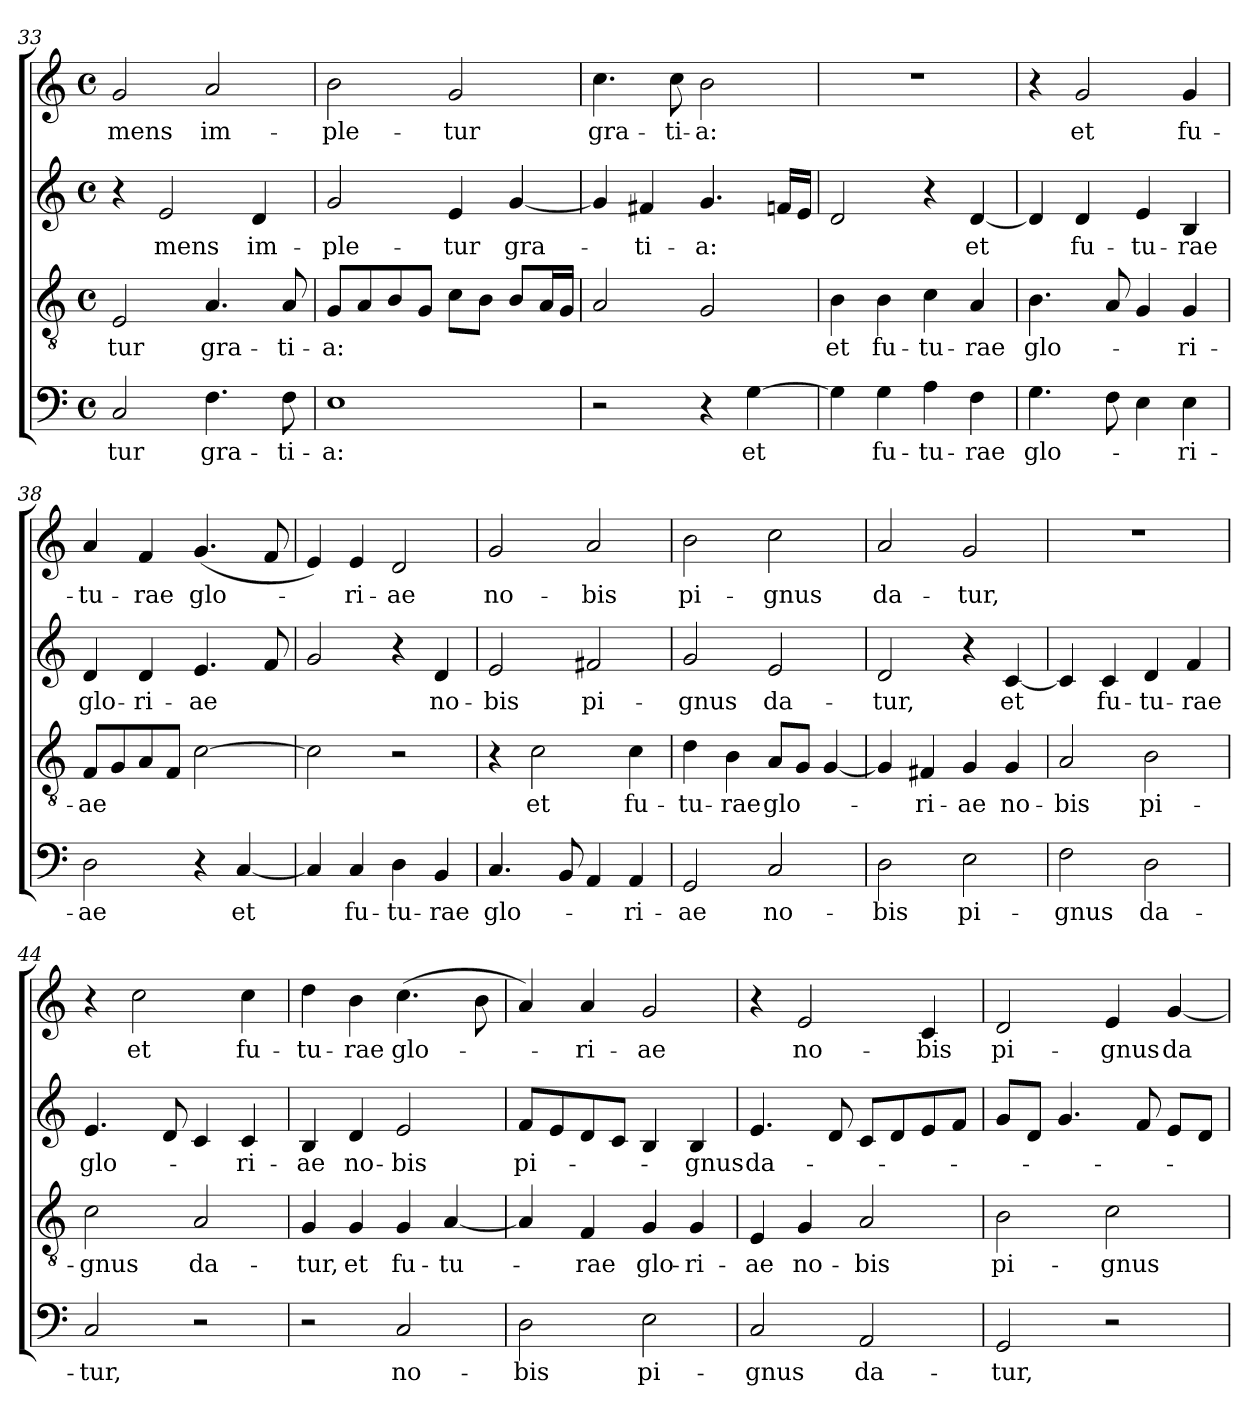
**kern	**text	**kern	**text	**kern	**text	**kern	**text
*part4	*part4	*part3	*part3	*part2	*part2	*part1	*part1
*staff4	*staff4	*staff3	*staff3	*staff2	*staff2	*staff1	*staff1
*clefF4	*	*clefGv2	*	*clefG2	*	*clefG2	*
*k[]	*	*k[]	*	*k[]	*	*k[]	*
*C:	*	*C:	*	*C:	*	*C:	*
*M4/4	*	*M4/4	*	*M4/4	*	*M4/4	*
*met(c)	*	*met(c)	*	*met(c)	*	*met(c)	*
=33	=33	=33	=33	=33	=33	=33	=33
2C/	-tur	2E/	-tur	4r	.	2g/	mens
.	.	.	.	2e/	mens	.	.
4.F\	gra-	4.A/	gra-	.	.	2a/	im-
.	.	.	.	4d/	im-	.	.
8F\	-ti-	8A/	-ti-	.	.	.	.
=34	=34	=34	=34	=34	=34	=34	=34
1E	-a:	8G/L	-a:	2g/	-ple-	2b\	-ple-
.	.	8A/	.	.	.	.	.
.	.	8B/	.	.	.	.	.
.	.	8G/J	.	.	.	.	.
.	.	8c\L	.	4e/	-tur	2g/	-tur
.	.	8B\J	.	.	.	.	.
.	.	8B/L	.	[4g/	gra-	.	.
.	.	16A/L	.	.	.	.	.
.	.	16G/JJ	.	.	.	.	.
=35	=35	=35	=35	=35	=35	=35	=35
2r	.	2A/	.	4g/]	.	4.cc\	gra-
.	.	.	.	4f#X/	-ti-	.	.
.	.	.	.	.	.	8cc\	-ti-
4r	.	2G/	.	4.g/	-a:	2b\	-a:
[4G\	et	.	.	.	.	.	.
.	.	.	.	16fn/LL	.	.	.
.	.	.	.	16e/JJ	.	.	.
!!LO:LB:g=z
=36	=36	=36	=36	=36	=36	=36	=36
4G\]	.	4B\	et	2d/	.	1r	.
4G\	fu-	4B\	fu-	.	.	.	.
4A\	-tu-	4c\	-tu-	4r	.	.	.
4F\	-rae	4A/	-rae	[4d/	et	.	.
=37	=37	=37	=37	=37	=37	=37	=37
4.G\	glo-	4.B\	glo-	4d/]	.	4r	.
.	.	.	.	4d/	fu-	2g/	et
8F\	.	8A/	.	.	.	.	.
4E\	.	4G/	.	4e/	-tu-	.	.
4E\	-ri-	4G/	-ri-	4B/	-rae	4g/	fu-
=38	=38	=38	=38	=38	=38	=38	=38
2D\	-ae	8F/L	-ae	4d/	glo-	4a/	-tu-
.	.	8G/	.	.	.	.	.
.	.	8A/	.	4d/	-ri-	4f/	-rae
.	.	8F/J	.	.	.	.	.
4r	.	[2c\	.	4.e/	-ae	(4.g/	glo-
[4C/	et	.	.	.	.	.	.
.	.	.	.	8f/	.	8f/	.
=39	=39	=39	=39	=39	=39	=39	=39
4C/]	.	2c\]	.	2g/	.	4e/)	.
4C/	fu-	.	.	.	.	4e/	-ri-
4D\	-tu-	2r	.	4r	.	2d/	-ae
4BB/	-rae	.	.	4d/	no-	.	.
=40	=40	=40	=40	=40	=40	=40	=40
4.C/	glo-	4r	.	2e/	-bis	2g/	no-
.	.	2c\	et	.	.	.	.
8BB/	.	.	.	.	.	.	.
4AA/	.	.	.	2f#X/	pi-	2a/	-bis
4AA/	-ri-	4c\	fu-	.	.	.	.
!!LO:PB:g=z
=41	=41	=41	=41	=41	=41	=41	=41
2GG/	-ae	4d\	-tu-	2g/	-gnus	2b\	pi-
.	.	4B\	-rae	.	.	.	.
2C/	no-	8A/L	glo-	2e/	da-	2cc\	-gnus
.	.	8G/J	.	.	.	.	.
.	.	[4G/	.	.	.	.	.
=42	=42	=42	=42	=42	=42	=42	=42
2D\	-bis	4G/]	.	2d/	-tur,	2a/	da-
.	.	4F#X/	-ri-	.	.	.	.
2E\	pi-	4G/	-ae	4r	.	2g/	-tur,
.	.	4G/	no-	[4c/	et	.	.
=43	=43	=43	=43	=43	=43	=43	=43
2F\	-gnus	2A/	-bis	4c/]	.	1r	.
.	.	.	.	4c/	fu-	.	.
2D\	da-	2B\	pi-	4d/	-tu-	.	.
.	.	.	.	4f/	-rae	.	.
=44	=44	=44	=44	=44	=44	=44	=44
2C/	-tur,	2c\	-gnus	4.e/	glo-	4r	.
.	.	.	.	.	.	2cc\	et
.	.	.	.	8d/	.	.	.
2r	.	2A/	da-	4c/	.	.	.
.	.	.	.	4c/	-ri-	4cc\	fu-
=45	=45	=45	=45	=45	=45	=45	=45
2r	.	4G/	-tur,	4B/	-ae	4dd\	-tu-
.	.	4G/	et	4d/	no-	4b\	-rae
2C/	no-	4G/	fu-	2e/	-bis	(4.cc\	glo-
.	.	[4A/	-tu-	.	.	.	.
.	.	.	.	.	.	8b\	.
!!LO:LB:g=z
=46	=46	=46	=46	=46	=46	=46	=46
2D\	-bis	4A/]	.	8f/L	pi-	4a/)	.
.	.	.	.	8e/	.	.	.
.	.	4F/	-rae	8d/	.	4a/	-ri-
.	.	.	.	8c/J	.	.	.
2E\	pi-	4G/	glo-	4B/	.	2g/	-ae
.	.	4G/	-ri-	4B/	-gnus	.	.
=47	=47	=47	=47	=47	=47	=47	=47
2C/	-gnus	4E/	-ae	4.e/	da-	4r	.
.	.	4G/	no-	.	.	2e/	no-
.	.	.	.	8d/	.	.	.
2AA/	da-	2A/	-bis	8c/L	.	.	.
.	.	.	.	8d/	.	.	.
.	.	.	.	8e/	.	4c/	-bis
.	.	.	.	8f/J	.	.	.
=48	=48	=48	=48	=48	=48	=48	=48
2GG/	-tur,	2B\	pi-	8g/L	.	2d/	pi-
.	.	.	.	8d/J	.	.	.
.	.	.	.	4.g/	.	.	.
2r	.	2c\	-gnus	.	.	4e/	-gnus
.	.	.	.	8f/	.	.	.
.	.	.	.	8e/L	.	[4g/	da-
.	.	.	.	8d/J	.	.	.
=	=	=	=	=	=	=	=
*-	*-	*-	*-	*-	*-	*-	*-
